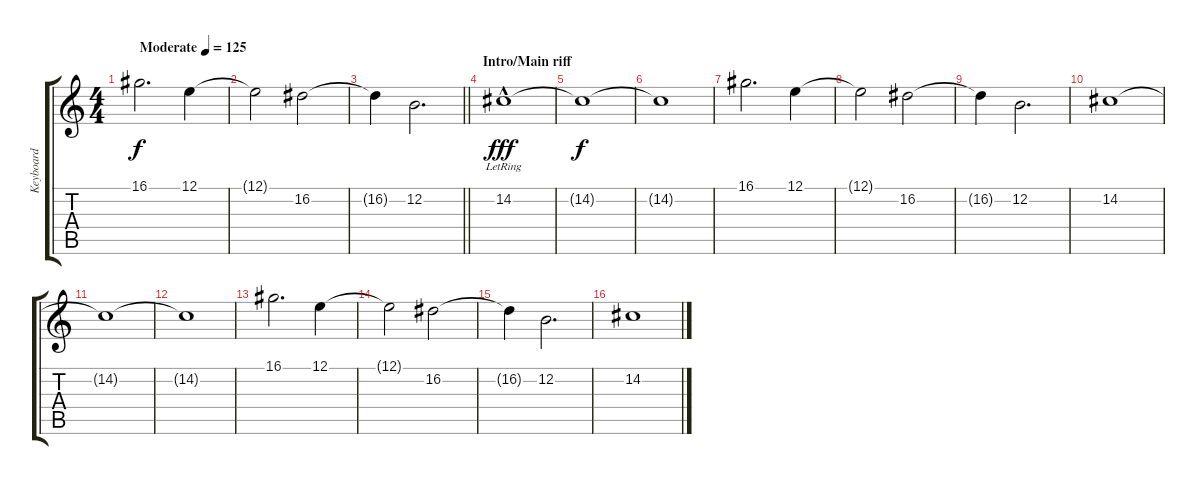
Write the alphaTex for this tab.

\track ("Keyboard" "Keyboard") {instrument pad6metallic}
\staff {score tabs}
\tuning (E4 B3 G3 D3 A2 E2) {hide}
\ts (4 4)
\tempo (125 "Moderate")
\clef g2
\ks c
16.1.2{d dy f instrument pad6metallic} 12.1.4 |
12.1{t}.2 16.2.2 |
\barLineRight lightlight
16.2{t}.4 12.2.2{d} |
\section ("" "Intro/Main riff")
14.2{hac lr}.1{dy fff} |
14.2{t}.1{dy f} |
14.2{t}.1 |
16.1.2{d} 12.1.4 |
12.1{t}.2 16.2.2 |
16.2{t}.4 12.2.2{d} |
14.2.1 |
14.2{t}.1 |
14.2{t}.1 |
16.1.2{d} 12.1.4 |
12.1{t}.2 16.2.2 |
16.2{t}.4 12.2.2{d} |
14.2.1
